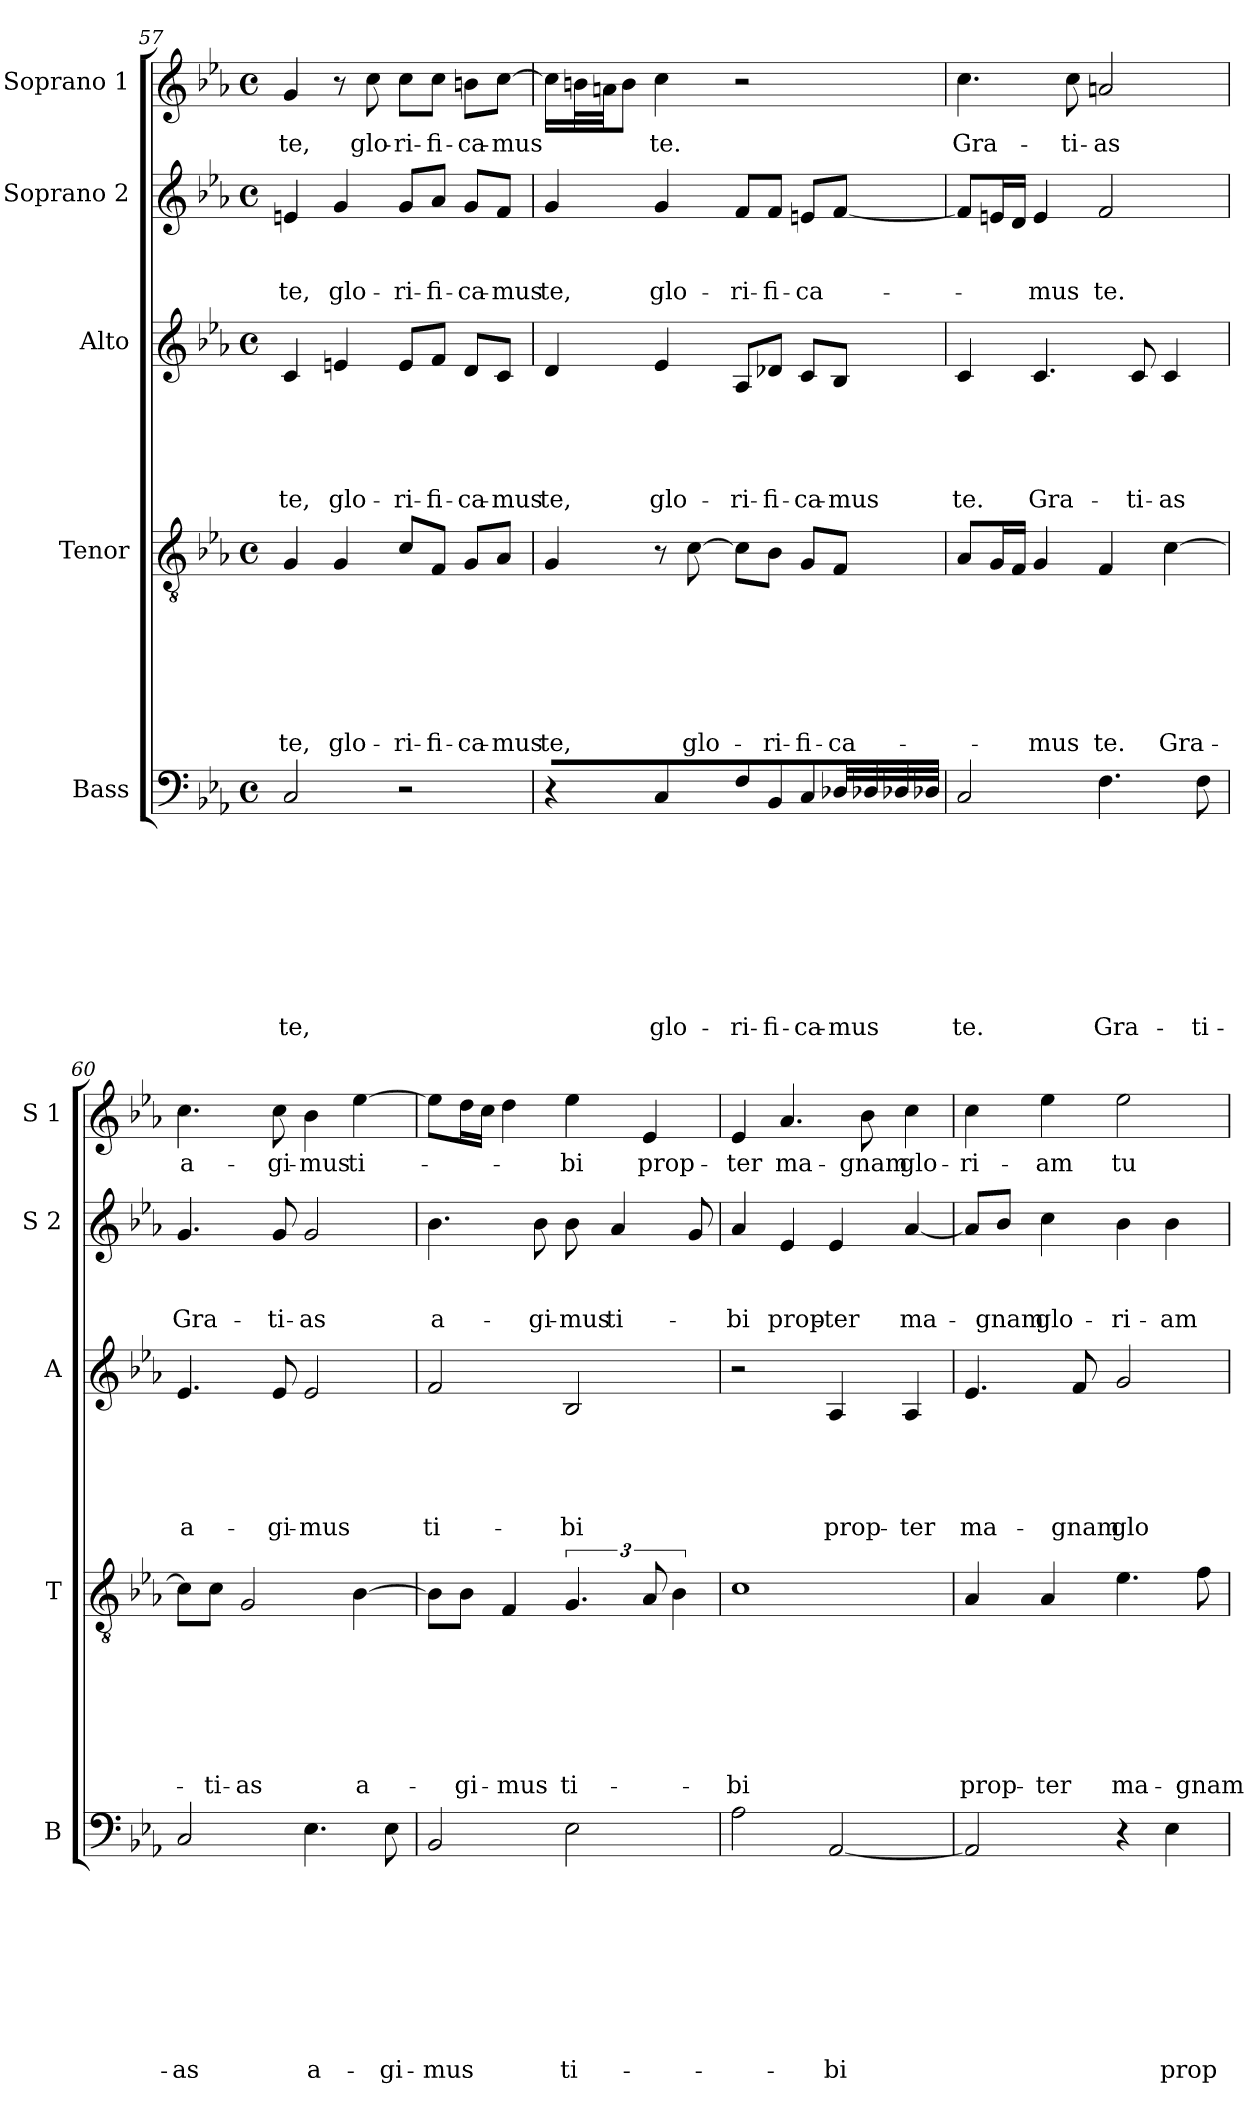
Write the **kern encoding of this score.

**kern	**text	**text	**text	**text	**text	**text	**text	**text	**text	**kern	**text	**text	**text	**text	**text	**text	**text	**kern	**text	**text	**text	**text	**text	**kern	**text	**text	**text	**kern	**text
*part5	*part5	*part5	*part5	*part5	*part5	*part5	*part5	*part5	*part5	*part4	*part4	*part4	*part4	*part4	*part4	*part4	*part4	*part3	*part3	*part3	*part3	*part3	*part3	*part2	*part2	*part2	*part2	*part1	*part1
*staff5	*staff5	*staff5	*staff5	*staff5	*staff5	*staff5	*staff5	*staff5	*staff5	*staff4	*staff4	*staff4	*staff4	*staff4	*staff4	*staff4	*staff4	*staff3	*staff3	*staff3	*staff3	*staff3	*staff3	*staff2	*staff2	*staff2	*staff2	*staff1	*staff1
*I"Bass	*	*	*	*	*	*	*	*	*	*I"Tenor	*	*	*	*	*	*	*	*I"Alto	*	*	*	*	*	*I"Soprano 2	*	*	*	*I"Soprano 1	*
*I'B	*	*	*	*	*	*	*	*	*	*I'T	*	*	*	*	*	*	*	*I'A	*	*	*	*	*	*I'S 2	*	*	*	*I'S 1	*
*clefF4	*	*	*	*	*	*	*	*	*	*clefGv2	*	*	*	*	*	*	*	*clefG2	*	*	*	*	*	*clefG2	*	*	*	*clefG2	*
*k[b-e-a-]	*	*	*	*	*	*	*	*	*	*k[b-e-a-]	*	*	*	*	*	*	*	*k[b-e-a-]	*	*	*	*	*	*k[b-e-a-]	*	*	*	*k[b-e-a-]	*
*E-:	*	*	*	*	*	*	*	*	*	*E-:	*	*	*	*	*	*	*	*E-:	*	*	*	*	*	*E-:	*	*	*	*E-:	*
*M4/4	*	*	*	*	*	*	*	*	*	*M4/4	*	*	*	*	*	*	*	*M4/4	*	*	*	*	*	*M4/4	*	*	*	*M4/4	*
*met(c)	*	*	*	*	*	*	*	*	*	*met(c)	*	*	*	*	*	*	*	*met(c)	*	*	*	*	*	*met(c)	*	*	*	*met(c)	*
=57	=57	=57	=57	=57	=57	=57	=57	=57	=57	=57	=57	=57	=57	=57	=57	=57	=57	=57	=57	=57	=57	=57	=57	=57	=57	=57	=57	=57	=57
!	!	!	!	!	!	!	!	!	!LO:LY:b	!	!	!	!	!	!	!	!LO:LY:b	!	!	!	!	!	!LO:LY:b	!	!	!	!LO:LY:b	!	!LO:LY:b
2C/	.	.	.	.	.	.	.	.	te,	4G/	.	.	.	.	.	.	te,	4c/	.	.	.	.	te,	4en/	.	.	te,	4g/	te,
!	!	!	!	!	!	!	!	!	!	!	!	!	!	!	!	!	!LO:LY:b	!	!	!	!	!	!LO:LY:b	!	!	!	!LO:LY:b	!	!
.	.	.	.	.	.	.	.	.	.	4G/	.	.	.	.	.	.	glo-	4en/	.	.	.	.	glo-	4g/	.	.	glo-	8r	.
!	!	!	!	!	!	!	!	!	!	!	!	!	!	!	!	!	!	!	!	!	!	!	!	!	!	!	!	!	!LO:LY:b
.	.	.	.	.	.	.	.	.	.	.	.	.	.	.	.	.	.	.	.	.	.	.	.	.	.	.	.	8cc\	glo-
!	!	!	!	!	!	!	!	!	!	!	!	!	!	!	!	!	!LO:LY:b	!	!	!	!	!	!LO:LY:b	!	!	!	!LO:LY:b	!	!LO:LY:b
2r	.	.	.	.	.	.	.	.	.	8c/L	.	.	.	.	.	.	-ri-	8e/L	.	.	.	.	-ri-	8g/L	.	.	-ri-	8cc\L	-ri-
!	!	!	!	!	!	!	!	!	!	!	!	!	!	!	!	!	!LO:LY:b	!	!	!	!	!	!LO:LY:b	!	!	!	!LO:LY:b	!	!LO:LY:b
.	.	.	.	.	.	.	.	.	.	8F/J	.	.	.	.	.	.	-fi-	8f/J	.	.	.	.	-fi-	8a-/J	.	.	-fi-	8cc\J	-fi-
!	!	!	!	!	!	!	!	!	!	!	!	!	!	!	!	!	!LO:LY:b	!	!	!	!	!	!LO:LY:b	!	!	!	!LO:LY:b	!	!LO:LY:b
.	.	.	.	.	.	.	.	.	.	8G/L	.	.	.	.	.	.	-ca-	8d/L	.	.	.	.	-ca-	8g/L	.	.	-ca-	8bn\L	-ca-
!	!	!	!	!	!	!	!	!	!	!	!	!	!	!	!	!	!LO:LY:b	!	!	!	!	!	!LO:LY:b	!	!	!	!LO:LY:b	!	!LO:LY:b
.	.	.	.	.	.	.	.	.	.	8A-/J	.	.	.	.	.	.	-mus	8c/J	.	.	.	.	-mus	8f/J	.	.	-mus	[>8cc\J	-mus
=58	=58	=58	=58	=58	=58	=58	=58	=58	=58	=58	=58	=58	=58	=58	=58	=58	=58	=58	=58	=58	=58	=58	=58	=58	=58	=58	=58	=58	=58
!	!	!	!	!	!	!	!	!	!	!	!	!	!	!	!	!	!LO:LY:b	!	!	!	!	!	!LO:LY:b	!	!	!	!LO:LY:b	!	!
4r	.	.	.	.	.	.	.	.	.	4G/	.	.	.	.	.	.	te,	4d/	.	.	.	.	te,	4g/	.	.	te,	16cc\LL]	.
.	.	.	.	.	.	.	.	.	.	.	.	.	.	.	.	.	.	.	.	.	.	.	.	.	.	.	.	32bn\L	.
.	.	.	.	.	.	.	.	.	.	.	.	.	.	.	.	.	.	.	.	.	.	.	.	.	.	.	.	32an\JJ	.
.	.	.	.	.	.	.	.	.	.	.	.	.	.	.	.	.	.	.	.	.	.	.	.	.	.	.	.	8b\J	.
!	!	!	!	!	!	!	!	!	!LO:LY:b	!	!	!	!	!	!	!	!	!	!	!	!	!	!LO:LY:b	!	!	!	!LO:LY:b	!	!LO:LY:b
4C/	.	.	.	.	.	.	.	.	glo-	8r	.	.	.	.	.	.	.	4e-/	.	.	.	.	glo-	4g/	.	.	glo-	4cc\	te.
!	!	!	!	!	!	!	!	!	!	!	!	!	!	!	!	!	!LO:LY:b	!	!	!	!	!	!	!	!	!	!	!	!
.	.	.	.	.	.	.	.	.	.	[>8c\	.	.	.	.	.	.	glo-	.	.	.	.	.	.	.	.	.	.	.	.
!	!	!	!	!	!	!	!	!	!LO:LY:b	!	!	!	!	!	!	!	!	!	!	!	!	!	!LO:LY:b	!	!	!	!LO:LY:b	!	!
8F/L	.	.	.	.	.	.	.	.	-ri-	8c\L]	.	.	.	.	.	.	.	8A-/L	.	.	.	.	-ri-	8f/L	.	.	-ri-	2r	.
!	!	!	!	!	!	!	!	!	!LO:LY:b	!	!	!	!	!	!	!	!LO:LY:b	!	!	!	!	!	!LO:LY:b	!	!	!	!LO:LY:b	!	!
8BB-/J	.	.	.	.	.	.	.	.	-fi-	8B-\J	.	.	.	.	.	.	-ri-	8d-X/J	.	.	.	.	-fi-	8f/J	.	.	-fi-	.	.
!	!	!	!	!	!	!	!	!	!LO:LY:b	!	!	!	!	!	!	!	!LO:LY:b	!	!	!	!	!	!LO:LY:b	!	!	!	!LO:LY:b	!	!
8C/L	.	.	.	.	.	.	.	.	-ca-	8G/L	.	.	.	.	.	.	-fi-	8c/L	.	.	.	.	-ca-	8en/L	.	.	-ca-	.	.
!	!	!	!	!	!	!	!	!	!LO:LY:b	!	!	!	!	!	!	!	!LO:LY:b	!	!	!	!	!	!LO:LY:b	!	!	!	!	!	!
*tremolo	*	*	*	*	*	*	*	*	*	*	*	*	*	*	*	*	*	*	*	*	*	*	*	*	*	*	*	*	*
32D-X/	.	.	.	.	.	.	.	.	-mus	8F/J	.	.	.	.	.	.	-ca-	8B-/J	.	.	.	.	-mus	[<8f/J	.	.	.	.	.
32D-X/	.	.	.	.	.	.	.	.	.	.	.	.	.	.	.	.	.	.	.	.	.	.	.	.	.	.	.	.	.
32D-X/	.	.	.	.	.	.	.	.	.	.	.	.	.	.	.	.	.	.	.	.	.	.	.	.	.	.	.	.	.
32D-X/JJJ	.	.	.	.	.	.	.	.	.	.	.	.	.	.	.	.	.	.	.	.	.	.	.	.	.	.	.	.	.
*Xtremolo	*	*	*	*	*	*	*	*	*	*	*	*	*	*	*	*	*	*	*	*	*	*	*	*	*	*	*	*	*
!!LO:LB:g=z
=59	=59	=59	=59	=59	=59	=59	=59	=59	=59	=59	=59	=59	=59	=59	=59	=59	=59	=59	=59	=59	=59	=59	=59	=59	=59	=59	=59	=59	=59
!	!	!	!	!	!	!	!	!	!LO:LY:b	!	!	!	!	!	!	!	!	!	!	!	!	!	!LO:LY:b	!	!	!	!	!	!LO:LY:b
2C/	.	.	.	.	.	.	.	.	te.	8A-/L	.	.	.	.	.	.	.	4c/	.	.	.	.	te.	8f/L]	.	.	.	4.cc\	Gra-
.	.	.	.	.	.	.	.	.	.	16G/L	.	.	.	.	.	.	.	.	.	.	.	.	.	16en/L	.	.	.	.	.
.	.	.	.	.	.	.	.	.	.	16F/JJ	.	.	.	.	.	.	.	.	.	.	.	.	.	16d/JJ	.	.	.	.	.
!	!	!	!	!	!	!	!	!	!	!	!	!	!	!	!	!	!LO:LY:b	!	!	!	!	!	!LO:LY:b	!	!	!	!LO:LY:b	!	!
.	.	.	.	.	.	.	.	.	.	4G/	.	.	.	.	.	.	-mus	4.c/	.	.	.	.	Gra-	4e/	.	.	-mus	.	.
!	!	!	!	!	!	!	!	!	!	!	!	!	!	!	!	!	!	!	!	!	!	!	!	!	!	!	!	!	!LO:LY:b
.	.	.	.	.	.	.	.	.	.	.	.	.	.	.	.	.	.	.	.	.	.	.	.	.	.	.	.	8cc\	-ti-
!	!	!	!	!	!	!	!	!	!LO:LY:b	!	!	!	!	!	!	!	!LO:LY:b	!	!	!	!	!	!	!	!	!	!LO:LY:b	!	!LO:LY:b
4.F\	.	.	.	.	.	.	.	.	Gra-	4F/	.	.	.	.	.	.	te.	.	.	.	.	.	.	2f/	.	.	te.	2an/	-as
!	!	!	!	!	!	!	!	!	!	!	!	!	!	!	!	!	!	!	!	!	!	!	!LO:LY:b	!	!	!	!	!	!
.	.	.	.	.	.	.	.	.	.	.	.	.	.	.	.	.	.	8c/	.	.	.	.	-ti-	.	.	.	.	.	.
!	!	!	!	!	!	!	!	!	!	!	!	!	!	!	!	!	!LO:LY:b	!	!	!	!	!	!LO:LY:b	!	!	!	!	!	!
.	.	.	.	.	.	.	.	.	.	[>4c\	.	.	.	.	.	.	Gra-	4c/	.	.	.	.	-as	.	.	.	.	.	.
!	!	!	!	!	!	!	!	!	!LO:LY:b	!	!	!	!	!	!	!	!	!	!	!	!	!	!	!	!	!	!	!	!
8F\	.	.	.	.	.	.	.	.	-ti-	.	.	.	.	.	.	.	.	.	.	.	.	.	.	.	.	.	.	.	.
=60	=60	=60	=60	=60	=60	=60	=60	=60	=60	=60	=60	=60	=60	=60	=60	=60	=60	=60	=60	=60	=60	=60	=60	=60	=60	=60	=60	=60	=60
!	!	!	!	!	!	!	!	!	!LO:LY:b	!	!	!	!	!	!	!	!	!	!	!	!	!	!LO:LY:b	!	!	!	!LO:LY:b	!	!LO:LY:b
2C/	.	.	.	.	.	.	.	.	-as	8c\L]	.	.	.	.	.	.	.	4.e-/	.	.	.	.	a-	4.g/	.	.	Gra-	4.cc\	a-
!	!	!	!	!	!	!	!	!	!	!	!	!	!	!	!	!	!LO:LY:b	!	!	!	!	!	!	!	!	!	!	!	!
.	.	.	.	.	.	.	.	.	.	8c\J	.	.	.	.	.	.	-ti-	.	.	.	.	.	.	.	.	.	.	.	.
!	!	!	!	!	!	!	!	!	!	!	!	!	!	!	!	!	!LO:LY:b	!	!	!	!	!	!	!	!	!	!	!	!
.	.	.	.	.	.	.	.	.	.	2G/	.	.	.	.	.	.	-as	.	.	.	.	.	.	.	.	.	.	.	.
!	!	!	!	!	!	!	!	!	!	!	!	!	!	!	!	!	!	!	!	!	!	!	!LO:LY:b	!	!	!	!LO:LY:b	!	!LO:LY:b
.	.	.	.	.	.	.	.	.	.	.	.	.	.	.	.	.	.	8e-/	.	.	.	.	-gi-	8g/	.	.	-ti-	8cc\	-gi-
!	!	!	!	!	!	!	!	!	!LO:LY:b	!	!	!	!	!	!	!	!	!	!	!	!	!	!LO:LY:b	!	!	!	!LO:LY:b	!	!LO:LY:b
4.E-\	.	.	.	.	.	.	.	.	a-	.	.	.	.	.	.	.	.	2e-/	.	.	.	.	-mus	2g/	.	.	-as	4b-\	-mus
!	!	!	!	!	!	!	!	!	!	!	!	!	!	!	!	!	!LO:LY:b	!	!	!	!	!	!	!	!	!	!	!	!LO:LY:b
.	.	.	.	.	.	.	.	.	.	[>4B-\	.	.	.	.	.	.	a-	.	.	.	.	.	.	.	.	.	.	[>4ee-\	ti-
!	!	!	!	!	!	!	!	!	!LO:LY:b	!	!	!	!	!	!	!	!	!	!	!	!	!	!	!	!	!	!	!	!
8E-\	.	.	.	.	.	.	.	.	-gi-	.	.	.	.	.	.	.	.	.	.	.	.	.	.	.	.	.	.	.	.
=61	=61	=61	=61	=61	=61	=61	=61	=61	=61	=61	=61	=61	=61	=61	=61	=61	=61	=61	=61	=61	=61	=61	=61	=61	=61	=61	=61	=61	=61
!	!	!	!	!	!	!	!	!	!LO:LY:b	!	!	!	!	!	!	!	!	!	!	!	!	!	!LO:LY:b	!	!	!	!LO:LY:b	!	!
2BB-/	.	.	.	.	.	.	.	.	-mus	8B-\L]	.	.	.	.	.	.	.	2f/	.	.	.	.	ti-	4.b-\	.	.	a-	8ee-\L]	.
!	!	!	!	!	!	!	!	!	!	!	!	!	!	!	!	!	!LO:LY:b	!	!	!	!	!	!	!	!	!	!	!	!
.	.	.	.	.	.	.	.	.	.	8B-\J	.	.	.	.	.	.	-gi-	.	.	.	.	.	.	.	.	.	.	16dd\L	.
.	.	.	.	.	.	.	.	.	.	.	.	.	.	.	.	.	.	.	.	.	.	.	.	.	.	.	.	16cc\JJ	.
!	!	!	!	!	!	!	!	!	!	!	!	!	!	!	!	!	!LO:LY:b	!	!	!	!	!	!	!	!	!	!	!	!
.	.	.	.	.	.	.	.	.	.	4F/	.	.	.	.	.	.	-mus	.	.	.	.	.	.	.	.	.	.	4dd\	.
!	!	!	!	!	!	!	!	!	!	!	!	!	!	!	!	!	!	!	!	!	!	!	!	!	!	!	!LO:LY:b	!	!
.	.	.	.	.	.	.	.	.	.	.	.	.	.	.	.	.	.	.	.	.	.	.	.	8b-\	.	.	-gi-	.	.
!	!	!	!	!	!	!	!	!	!LO:LY:b	!	!	!	!	!	!	!	!LO:LY:b	!	!	!	!	!	!LO:LY:b	!	!	!	!LO:LY:b	!	!LO:LY:b
2E-\	.	.	.	.	.	.	.	.	ti-	6.G/	.	.	.	.	.	.	ti-	2B-/	.	.	.	.	-bi	8b-\	.	.	-mus	4ee-\	-bi
!	!	!	!	!	!	!	!	!	!	!	!	!	!	!	!	!	!	!	!	!	!	!	!	!	!	!	!LO:LY:b	!	!
.	.	.	.	.	.	.	.	.	.	.	.	.	.	.	.	.	.	.	.	.	.	.	.	4a-/	.	.	ti-	.	.
!	!	!	!	!	!	!	!	!	!	!	!	!	!	!	!	!	!	!	!	!	!	!	!	!	!	!	!	!	!LO:LY:b
.	.	.	.	.	.	.	.	.	.	12A-/	.	.	.	.	.	.	.	.	.	.	.	.	.	.	.	.	.	4e-/	prop-
.	.	.	.	.	.	.	.	.	.	6B-\	.	.	.	.	.	.	.	.	.	.	.	.	.	.	.	.	.	.	.
.	.	.	.	.	.	.	.	.	.	.	.	.	.	.	.	.	.	.	.	.	.	.	.	8g/	.	.	.	.	.
=62	=62	=62	=62	=62	=62	=62	=62	=62	=62	=62	=62	=62	=62	=62	=62	=62	=62	=62	=62	=62	=62	=62	=62	=62	=62	=62	=62	=62	=62
!	!	!	!	!	!	!	!	!	!	!	!	!	!	!	!	!	!LO:LY:b	!	!	!	!	!	!	!	!	!	!LO:LY:b	!	!LO:LY:b
2A-\	.	.	.	.	.	.	.	.	.	1c	.	.	.	.	.	.	-bi	2r	.	.	.	.	.	4a-/	.	.	-bi	4e-/	-ter
!	!	!	!	!	!	!	!	!	!	!	!	!	!	!	!	!	!	!	!	!	!	!	!	!	!	!	!LO:LY:b	!	!LO:LY:b
.	.	.	.	.	.	.	.	.	.	.	.	.	.	.	.	.	.	.	.	.	.	.	.	4e-/	.	.	prop-	4.a-/	ma-
!	!	!	!	!	!	!	!	!	!LO:LY:b	!	!	!	!	!	!	!	!	!	!	!	!	!	!LO:LY:b	!	!	!	!LO:LY:b	!	!
[<2AA-/	.	.	.	.	.	.	.	.	-bi	.	.	.	.	.	.	.	.	4A-/	.	.	.	.	prop-	4e-/	.	.	-ter	.	.
!	!	!	!	!	!	!	!	!	!	!	!	!	!	!	!	!	!	!	!	!	!	!	!	!	!	!	!	!	!LO:LY:b
.	.	.	.	.	.	.	.	.	.	.	.	.	.	.	.	.	.	.	.	.	.	.	.	.	.	.	.	8b-\	-gnam
!	!	!	!	!	!	!	!	!	!	!	!	!	!	!	!	!	!	!	!	!	!	!	!LO:LY:b	!	!	!	!LO:LY:b	!	!LO:LY:b
.	.	.	.	.	.	.	.	.	.	.	.	.	.	.	.	.	.	4A-/	.	.	.	.	-ter	[<4a-/	.	.	ma-	4cc\	glo-
!!LO:LB:g=z
=63	=63	=63	=63	=63	=63	=63	=63	=63	=63	=63	=63	=63	=63	=63	=63	=63	=63	=63	=63	=63	=63	=63	=63	=63	=63	=63	=63	=63	=63
!	!	!	!	!	!	!	!	!	!	!	!	!	!	!	!	!	!LO:LY:b	!	!	!	!	!	!LO:LY:b	!	!	!	!	!	!LO:LY:b
2AA-/]	.	.	.	.	.	.	.	.	.	4A-/	.	.	.	.	.	.	prop-	4.e-/	.	.	.	.	ma-	8a-/L]	.	.	.	4cc\	-ri-
!	!	!	!	!	!	!	!	!	!	!	!	!	!	!	!	!	!	!	!	!	!	!	!	!	!	!	!LO:LY:b	!	!
.	.	.	.	.	.	.	.	.	.	.	.	.	.	.	.	.	.	.	.	.	.	.	.	8b-/J	.	.	-gnam	.	.
!	!	!	!	!	!	!	!	!	!	!	!	!	!	!	!	!	!LO:LY:b	!	!	!	!	!	!	!	!	!	!LO:LY:b	!	!LO:LY:b
.	.	.	.	.	.	.	.	.	.	4A-/	.	.	.	.	.	.	-ter	.	.	.	.	.	.	4cc\	.	.	glo-	4ee-\	-am
!	!	!	!	!	!	!	!	!	!	!	!	!	!	!	!	!	!	!	!	!	!	!	!LO:LY:b	!	!	!	!	!	!
.	.	.	.	.	.	.	.	.	.	.	.	.	.	.	.	.	.	8f/	.	.	.	.	-gnam	.	.	.	.	.	.
!	!	!	!	!	!	!	!	!	!	!	!	!	!	!	!	!	!LO:LY:b	!	!	!	!	!	!LO:LY:b	!	!	!	!LO:LY:b	!	!LO:LY:b
4r	.	.	.	.	.	.	.	.	.	4.e-\	.	.	.	.	.	.	ma-	2g/	.	.	.	.	glo-	4b-\	.	.	-ri-	2ee-\	tu-
!	!	!	!	!	!	!	!	!	!LO:LY:b	!	!	!	!	!	!	!	!	!	!	!	!	!	!	!	!	!	!LO:LY:b	!	!
4E-\	.	.	.	.	.	.	.	.	prop-	.	.	.	.	.	.	.	.	.	.	.	.	.	.	4b-\	.	.	-am	.	.
!	!	!	!	!	!	!	!	!	!	!	!	!	!	!	!	!	!LO:LY:b	!	!	!	!	!	!	!	!	!	!	!	!
.	.	.	.	.	.	.	.	.	.	8f\	.	.	.	.	.	.	-gnam	.	.	.	.	.	.	.	.	.	.	.	.
=	=	=	=	=	=	=	=	=	=	=	=	=	=	=	=	=	=	=	=	=	=	=	=	=	=	=	=	=	=
*-	*-	*-	*-	*-	*-	*-	*-	*-	*-	*-	*-	*-	*-	*-	*-	*-	*-	*-	*-	*-	*-	*-	*-	*-	*-	*-	*-	*-	*-
